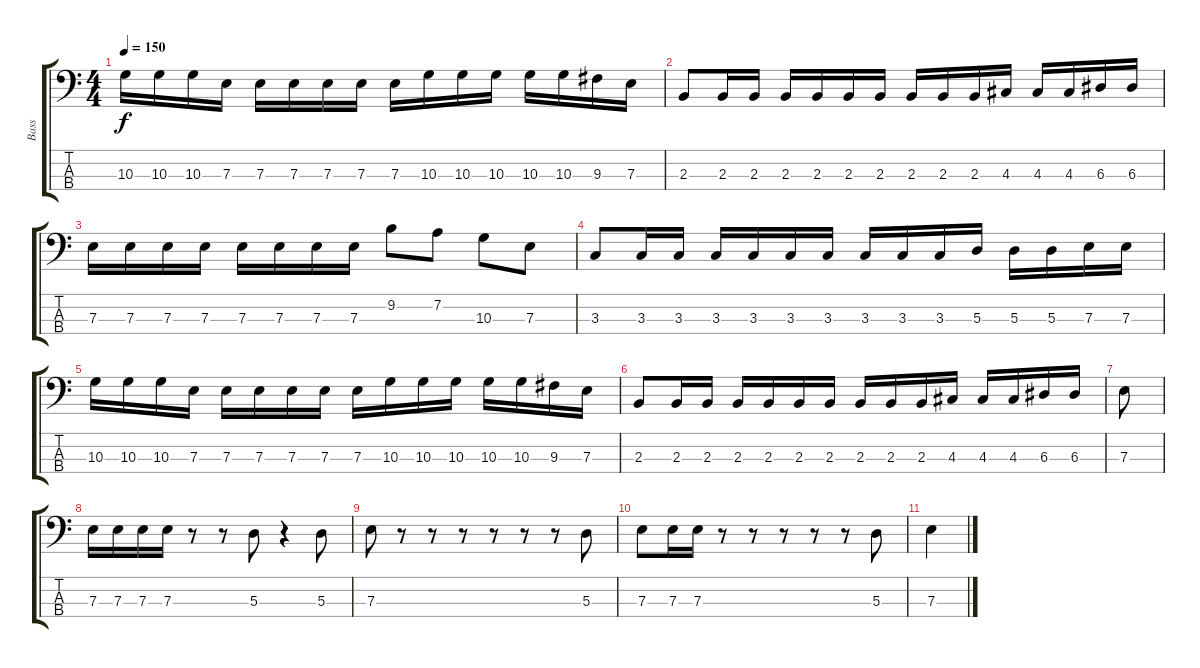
\track ("Bass" "Bass") {instrument electricbassfinger}
\staff {score tabs}
\tuning (G2 D2 A1 E1) {hide}
\ts (4 4)
\tempo 150
\clef f4
\ks c
10.3.16{dy f} 10.3.16 10.3.16 7.3.16 7.3.16 7.3.16 7.3.16 7.3.16 7.3.16 10.3.16 10.3.16 10.3.16 10.3.16 10.3.16 9.3.16 7.3.16 |
2.3.8 2.3.16 2.3.16 2.3.16 2.3.16 2.3.16 2.3.16 2.3.16 2.3.16 2.3.16 4.3.16 4.3.16 4.3.16 6.3.16 6.3.16 |
7.3.16 7.3.16 7.3.16 7.3.16 7.3.16 7.3.16 7.3.16 7.3.16 9.2.8 7.2.8 10.3.8 7.3.8 |
3.3.8 3.3.16 3.3.16 3.3.16 3.3.16 3.3.16 3.3.16 3.3.16 3.3.16 3.3.16 5.3.16 5.3.16 5.3.16 7.3.16 7.3.16 |
10.3.16 10.3.16 10.3.16 7.3.16 7.3.16 7.3.16 7.3.16 7.3.16 7.3.16 10.3.16 10.3.16 10.3.16 10.3.16 10.3.16 9.3.16 7.3.16 |
2.3.8 2.3.16 2.3.16 2.3.16 2.3.16 2.3.16 2.3.16 2.3.16 2.3.16 2.3.16 4.3.16 4.3.16 4.3.16 6.3.16 6.3.16 |
7.3.8 |
7.3.16 7.3.16 7.3.16 7.3.16 r.8 r.8 5.3.8 r.4 5.3.8 |
7.3.8 r.8 r.8 r.8 r.8 r.8 r.8 5.3.8 |
7.3.8 7.3.16 7.3.16 r.8 r.8 r.8 r.8 r.8 5.3.8 |
7.3.4
